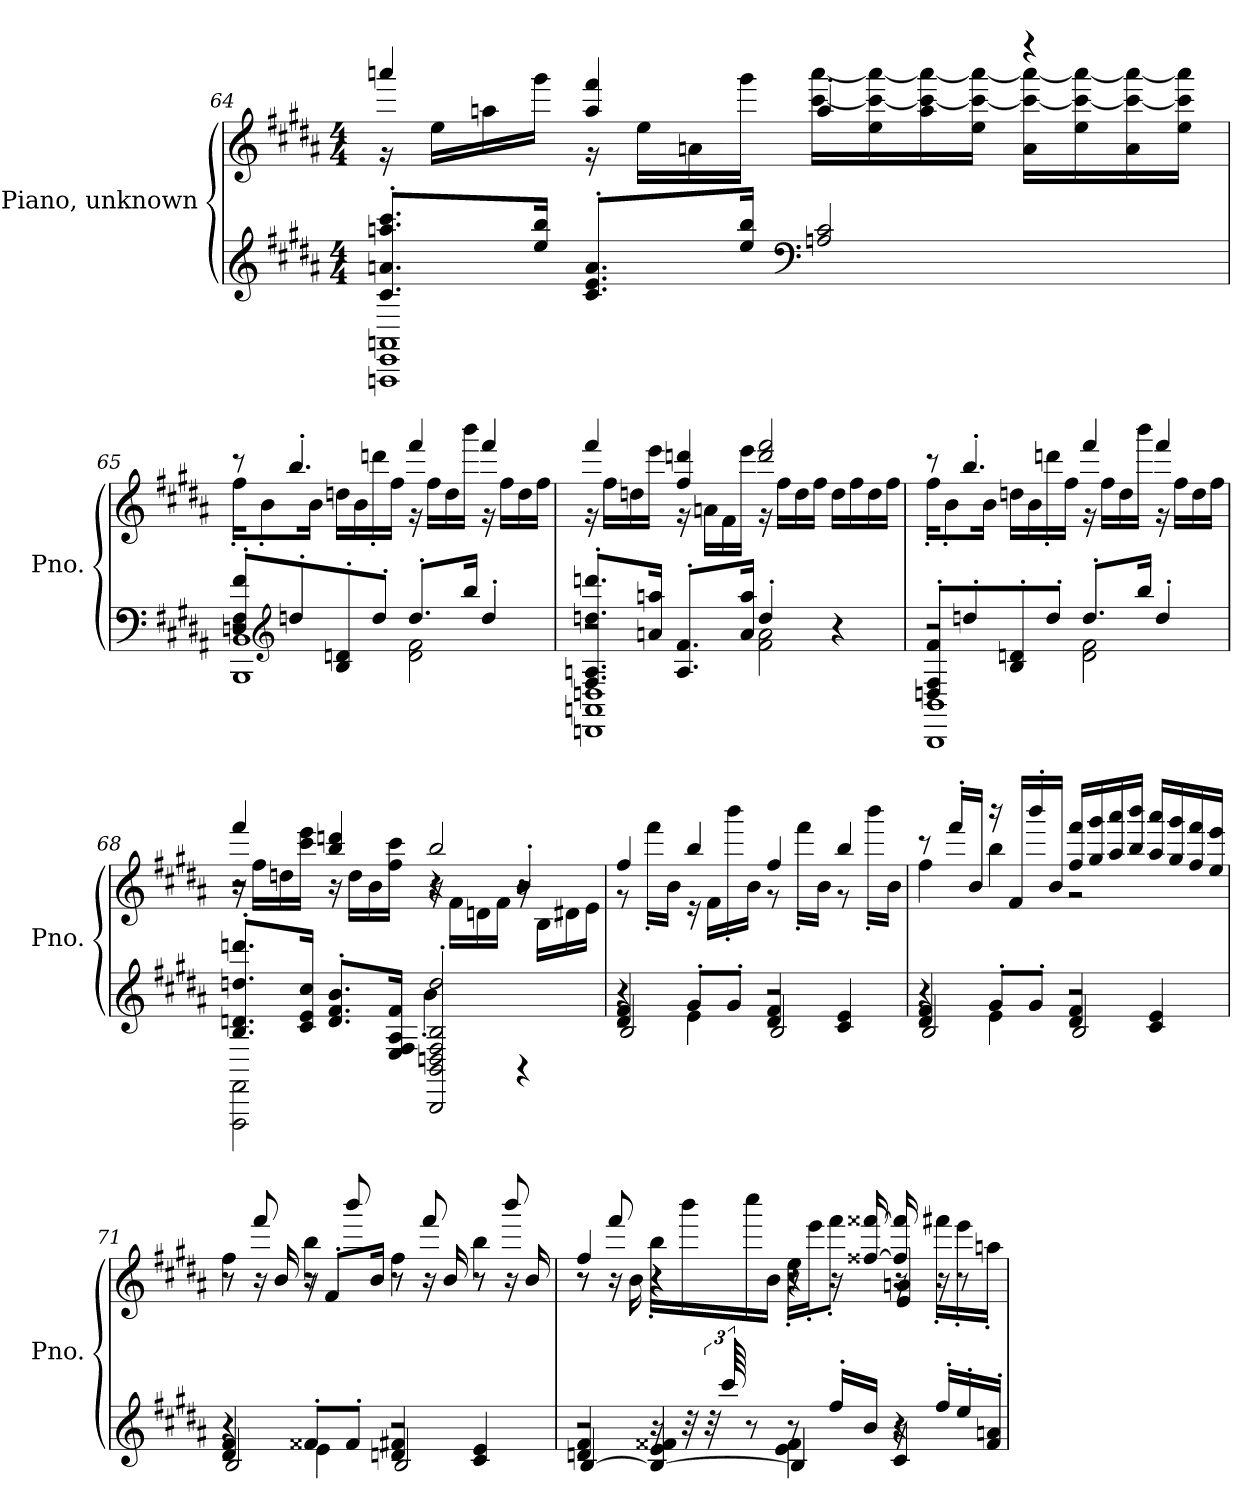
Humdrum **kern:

**kern	**kern
*part1	*part1
*staff2	*staff1
*I"Piano, unknown	*
*I'Pno.	*
!!LO:LB:g=z
*clefG2	*clefG2
*k[f#c#g#d#a#]	*k[f#c#g#d#a#]
*M4/4	*M4/4
=64	=64
*^	*^
8.c#/' 8.an/' 8.aan/' 8.ccc#/'L	1AAAn 1EE 1AAn	4aaan/	16r
.	.	.	16ee\LL
.	.	.	16aan\
16ee/ 16bb/Jk	.	.	16ggg#\JJ
8.c#/' 8.e/' 8.a/'L	.	4aa/ 4fff#/	16r
.	.	.	16ee\LL
.	.	.	16an\
16ee/ 16bb/Jk	.	.	16ggg#\JJ
*clefF4	*	*	*
2An/ 2c#/	.	4aa'/	[16ccc#\ [16aaa\LL
.	.	.	16ee\ 16ccc#\_ 16aaa\_
.	.	.	16aa\ 16ccc#\_ 16aaa\_
.	.	.	16ee\ 16ccc#\_ 16aaa\_JJ
.	.	4r	16a\ 16ccc#\_ 16aaa\_LL
.	.	.	16ee\ 16ccc#\_ 16aaa\_
.	.	.	16a\ 16ccc#\_ 16aaa\_
.	.	.	16ee\ 16ccc#\] 16aaa\]JJ
!!LO:LB:g=z	!!
=65	=65	=65	=65
*	*^	*	*
8Dn/' 8F#/' 8f#/'L	2r	1BBB 1BB	8r	16ff#'\KL
.	.	.	.	8b'\
*clefG2	*	*	*	*
8ddn'/	.	.	4.bb'/	.
.	.	.	.	16b\Jk
8B/' 8dn/'	.	.	.	16ddn\LL
.	.	.	.	16b\
8dd'/J	.	.	.	16dddn'\
.	.	.	.	16ff#\JJ
8.dd'/L	2d\ 2f#\	.	4fff#/	16r
.	.	.	.	16ff#\LL
.	.	.	.	16dd\
16bb/Jk	.	.	.	16bbb\JJ
4dd'/	.	.	4fff#/	16r
.	.	.	.	16ff#\LL
.	.	.	.	16dd\
.	.	.	.	16ff#\JJ
=66	=66	=66	=66	=66
8.F#/' 8.An/' 8.ddn/' 8.dddn/'L	2r	1DDn 1AAn 1Dn	4fff#/	16r
.	.	.	.	16ff#\LL
.	.	.	.	16ddn\
16an/ 16aan/Jk	.	.	.	16eee\JJ
8.A/' 8.f#/'L	.	.	4ff#/ 4dddn/	16r
.	.	.	.	16an\LL
.	.	.	.	16f#\
16a/ 16aa/Jk	.	.	.	16eee\JJ
4dd'/	2f#\ 2a\	.	2ddd/ 2fff#/	16r
.	.	.	.	16ff#\LL
.	.	.	.	16dd\
.	.	.	.	16ff#\JJ
4r	.	.	.	16dd\LL
.	.	.	.	16ff#\
.	.	.	.	16dd\
.	.	.	.	16ff#\JJ
!!LO:LB:g=z	!!
=67	=67	=67	=67	=67
8Dn/' 8F#/' 8f#/'L	2r	1BBB 1BB	8r	16ff#'\KL
.	.	.	.	8b'\
8ddn'/	.	.	4.bb'/	.
.	.	.	.	16b\Jk
8B/' 8dn/'	.	.	.	16ddn\LL
.	.	.	.	16b\
8dd'/J	.	.	.	16dddn'\
.	.	.	.	16ff#\JJ
8.dd'/L	2d\ 2f#\	.	4fff#/	16r
.	.	.	.	16ff#\LL
.	.	.	.	16dd\
16bb/Jk	.	.	.	16bbb\JJ
4dd'/	.	.	4fff#/	16r
.	.	.	.	16ff#\LL
.	.	.	.	16dd\
.	.	.	.	16ff#\JJ
*	*v	*v	*	*
=68	=68	=68	=68
*	*	*	*^
8.B/' 8.dn/' 8.ddn/' 8.dddn/'L	2FFF#\ 2FF#\	4fff#/	16r	2r
.	.	.	16ff#\LL	.
.	.	.	16ddn\	.
16c#/ 16e/ 16cc#/Jk	.	.	16ccc#\ 16eee\JJ	.
8.d/' 8.f#/' 8.b/'L	.	4bb/ 4dddn/	16r	.
.	.	.	16dd\LL	.
.	.	.	16b\	.
16E/ 16F#/ 16A#/ 16f#/Jk	.	.	16ff#\ 16ccc#\JJ	.
2BBB/' 2BB/' 2Dn/' 2F#/' 2B/' 2dd/'	4b'\	2bb/	16r	4r
.	.	.	16f#\LL	.
.	.	.	16dn\	.
.	.	.	16f#\JJ	.
.	4r	.	16r	4b'/
.	.	.	16B\LL	.
.	.	.	16d#X\	.
.	.	.	16e\JJ	.
*	*	*	*v	*v
!!LO:LB:g=z
=69	=69	=69	=69
*	*^	*	*
4d#/ 4f#/	4r	2B/	4ff#/	8r
.	.	.	.	16fff#'\LL
.	.	.	.	16b\JJ
8g#'/L	4e\	.	4bb/	16r
.	.	.	.	16f#\LL
8g#'/J	.	.	.	16bbb'\
.	.	.	.	16b\JJ
4d#/ 4f#/	2r	2B/	4ff#/	8r
.	.	.	.	16fff#'\LL
.	.	.	.	16b\JJ
4c#/ 4e/	.	.	4bb/	8r
.	.	.	.	16bbb'\LL
.	.	.	.	16b\JJ
=70	=70	=70	=70	=70
4d#/ 4f#/	4r	2B/	8r	4ff#\
.	.	.	16fff#'/LL	.
.	.	.	16b/JJ	.
8g#'/L	4e\	.	16r	4bb\
.	.	.	16f#/LL	.
8g#'/J	.	.	16bbb'/	.
.	.	.	16b/JJ	.
4d#/ 4f#/	2r	2B/	16ff#/ 16fff#/LL	2r
.	.	.	16gg#/ 16ggg#/	.
.	.	.	16aa#/ 16aaa#/	.
.	.	.	16bb/ 16bbb/JJ	.
4c#/ 4e/	.	.	16aa#/ 16aaa#/LL	.
.	.	.	16gg#/ 16ggg#/	.
.	.	.	16ff#/ 16fff#/	.
.	.	.	16ee/ 16eee/JJ	.
!!LO:PB:g=z
=71	=71	=71	=71	=71
*	*	*	*	*^
4d#/ 4f#/	4r	2B/	8r	4ff#\	8r
.	.	.	8fff#/	.	16r
.	.	.	.	.	16b/
8f##X'/L	4e\	.	8r	4bb\	16r
.	.	.	.	.	8f#'/L
8f##'/J	.	.	8bbb/	.	.
.	.	.	.	.	16b/Jk
4dn/ 4f#X/	2r	2B/	8r	4ff#\	8r
.	.	.	8fff#/	.	16r
.	.	.	.	.	16b/
4c#/ 4e/	.	.	8r	4bb\	8r
.	.	.	8bbb/	.	16r
.	.	.	.	.	16b/
=72	=72	=72	=72	=72	=72
4dn/ 4f#/	2r	[4B/	8r	8r	4ff#/
.	.	.	8fff#/	16r	.
.	.	.	.	16b\	.
16r	.	4B/_ 4e/ 4f##X/	4r	16bb'\LL	4r
32r	.	.	.	16bbb\	.
48r	.	.	.	.	.
96ccc#/	.	.	.	.	.
8r	.	.	.	16cccc#\	.
.	.	.	.	16b\JJ	.
8r	4e\ 4f##\	4B/]	8r	16ee'\LL	4r
.	.	.	.	16eee'\J	.
16ff#'/LL	.	.	16r	8fff#'\J	.
16b/JJ	.	.	[16ff##X/ [16fff##X/	.	.
16r	4r	4c#/	16ff##/] 16fff##/]	16r	4e/ 4an/
16ff#'/LL	.	.	16r	16fff#X'\LL	.
16ee'/	.	.	8r	16eee'\	.
16f##/' 16an/'JJ	.	.	.	16aan'\JJ	.
*v	*v	*v	*	*	*
*	*v	*v	*v
=	=
*-	*-
